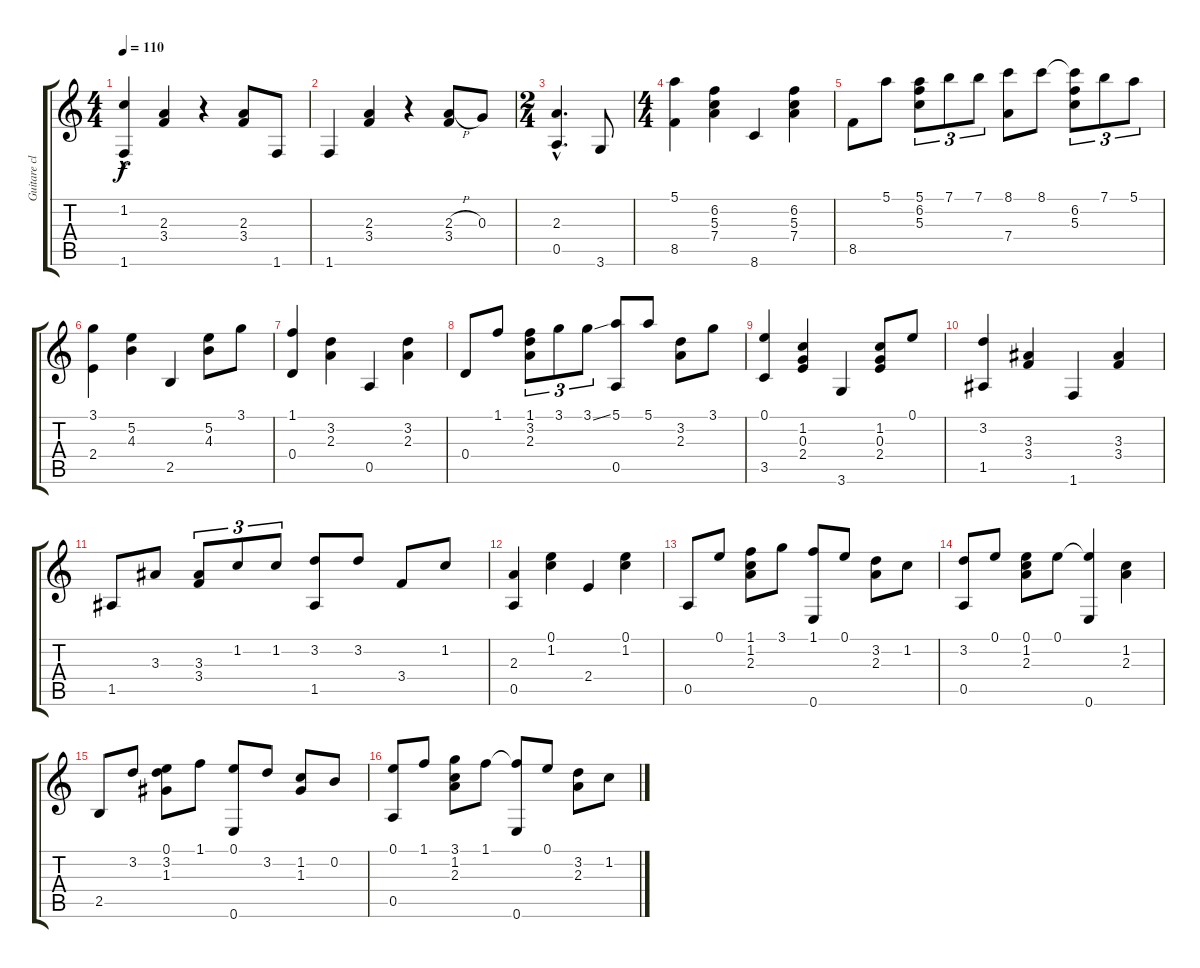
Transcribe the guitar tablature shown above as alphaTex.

\track ("Guitare classique" "Guitare cl") {instrument acousticguitarnylon}
\staff {score tabs}
\tuning (E4 B3 G3 D3 A2 E2) {hide}
\ts (4 4)
\tempo 110
\clef g2
\ks c
(1.2 1.6{hac}).4{dy f} (2.3 3.4).4 r.4 (2.3 3.4).8 1.6.8 |
1.6.4 (2.3 3.4).4 r.4 (2.3{h} 3.4).8 0.3.8 |
\ts (2 4)
(2.3 0.5{hac}).4{d} 3.6.8 |
\ts (4 4)
(5.1 8.5).4 (6.2 5.3 7.4).4 8.6.4 (6.2 5.3 7.4).4 |
8.5.8 5.1.8 (5.1 6.2 5.3).8{tu (3 2)} 7.1.8{tu (3 2)} 7.1.8{tu (3 2)} (8.1 7.4).8 8.1.8 (8.1{t} 6.2 5.3).8{tu (3 2)} 7.1.8{tu (3 2)} 5.1.8{tu (3 2)} |
(3.1 2.4).4 (5.2 4.3).4 2.5.4 (5.2 4.3).8 3.1.8 |
(1.1 0.4).4 (3.2 2.3).4 0.5.4 (3.2 2.3).4 |
0.4.8 1.1.8 (1.1 3.2 2.3).8{tu (3 2)} 3.1.8{tu (3 2)} 3.1{ss}.8{tu (3 2)} (5.1 0.5).8 5.1.8 (3.2 2.3).8 3.1.8 |
(0.1 3.5).4 (1.2 0.3 2.4).4 3.6.4 (1.2 0.3 2.4).8 0.1.8 |
(3.2 1.5).4 (3.3 3.4).4 1.6.4 (3.3 3.4).4 |
1.5.8 3.3.8 (3.3 3.4).8{tu (3 2)} 1.2.8{tu (3 2)} 1.2.8{tu (3 2)} (3.2 1.5).8 3.2.8 3.4.8 1.2.8 |
(2.3 0.5).4 (0.1 1.2).4 2.4.4 (0.1 1.2).4 |
0.5.8 0.1.8 (1.1 1.2 2.3).8 3.1.8 (1.1 0.6).8 0.1.8 (3.2 2.3).8 1.2.8 |
(3.2 0.5).8 0.1.8 (0.1 1.2 2.3).8 0.1.8 (0.1{t} 0.6).4 (1.2 2.3).4 |
2.5.8 3.2.8 (0.1 3.2 1.3).8 1.1.8 (0.1 0.6).8 3.2.8 (1.2 1.3).8 0.2.8 |
(0.1 0.5).8 1.1.8 (3.1 1.2 2.3).8 1.1.8 (1.1{t} 0.6).8 0.1.8 (3.2 2.3).8 1.2.8
